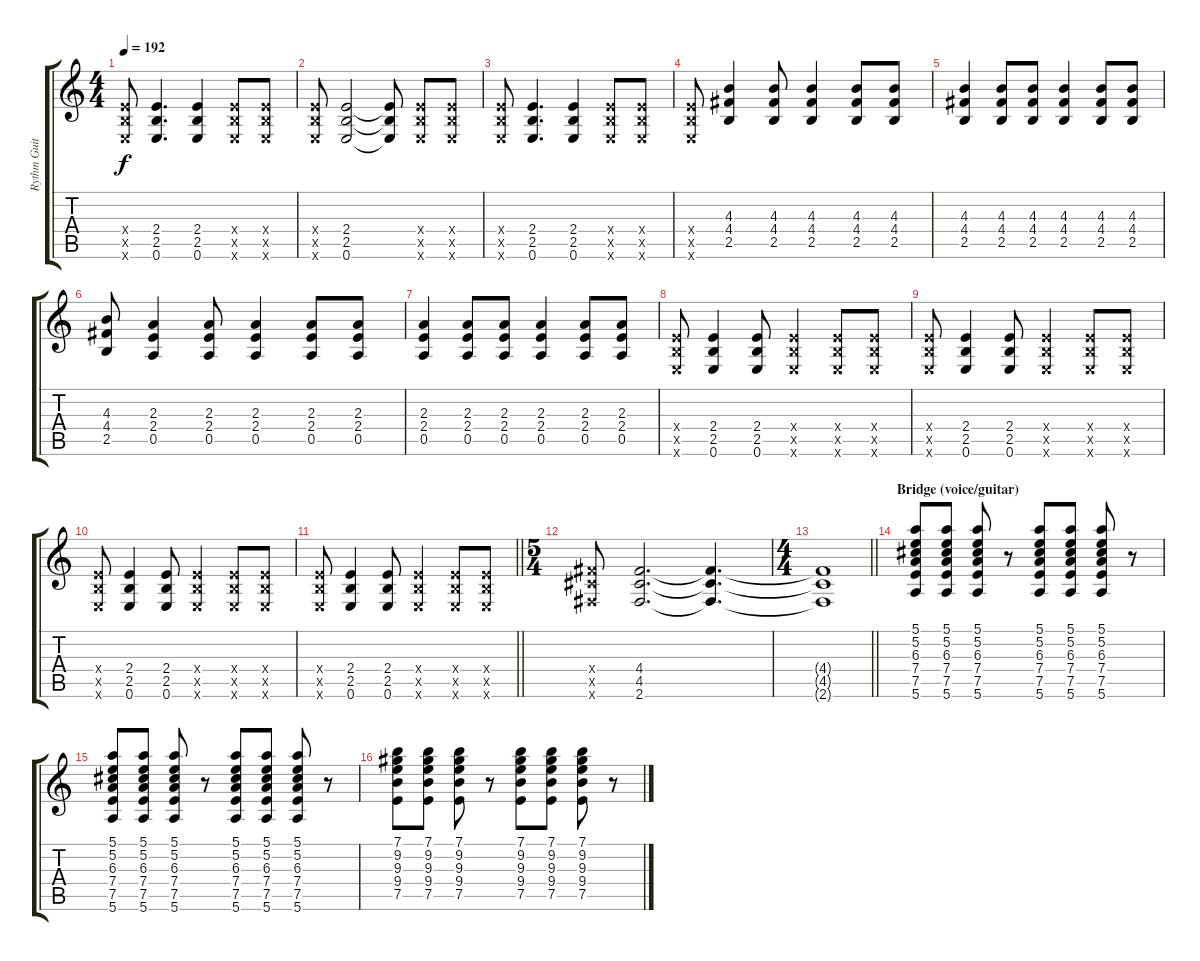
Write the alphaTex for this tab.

\track ("Rythm Guitar" "Rythm Guit") {instrument distortionguitar}
\staff {score tabs}
\tuning (E4 B3 G3 D3 A2 E2) {hide}
\ts (4 4)
\tempo 192
\clef g2
\ks c
(2.4{x} 2.5{x} 0.6{x}).8{dy f} (2.4 2.5 0.6).4{d} (2.4 2.5 0.6).4 (2.4{x} 2.5{x} 0.6{x}).8 (2.4{x} 2.5{x} 0.6{x}).8 |
(2.4{x} 2.5{x} 0.6{x}).8 (2.4 2.5 0.6).2 (2.4{t} 2.5{t} 0.6{t}).8 (2.4{x} 2.5{x} 0.6{x}).8 (2.4{x} 2.5{x} 0.6{x}).8 |
(2.4{x} 2.5{x} 0.6{x}).8 (2.4 2.5 0.6).4{d} (2.4 2.5 0.6).4 (2.4{x} 2.5{x} 0.6{x}).8 (2.4{x} 2.5{x} 0.6{x}).8 |
(2.4{x} 2.5{x} 0.6{x}).8 (4.3 4.4 2.5).4 (4.3 4.4 2.5).8 (4.3 4.4 2.5).4 (4.3 4.4 2.5).8 (4.3 4.4 2.5).8 |
(4.3 4.4 2.5).4 (4.3 4.4 2.5).8 (4.3 4.4 2.5).8 (4.3 4.4 2.5).4 (4.3 4.4 2.5).8 (4.3 4.4 2.5).8 |
(4.3 4.4 2.5).8 (2.3 2.4 0.5).4 (2.3 2.4 0.5).8 (2.3 2.4 0.5).4 (2.3 2.4 0.5).8 (2.3 2.4 0.5).8 |
(2.3 2.4 0.5).4 (2.3 2.4 0.5).8 (2.3 2.4 0.5).8 (2.3 2.4 0.5).4 (2.3 2.4 0.5).8 (2.3 2.4 0.5).8 |
(2.4{x} 2.5{x} 0.6{x}).8 (2.4 2.5 0.6).4 (2.4 2.5 0.6).8 (2.4{x} 2.5{x} 0.6{x}).4 (2.4{x} 2.5{x} 0.6{x}).8 (2.4{x} 2.5{x} 0.6{x}).8 |
(2.4{x} 2.5{x} 0.6{x}).8 (2.4 2.5 0.6).4 (2.4 2.5 0.6).8 (2.4{x} 2.5{x} 0.6{x}).4 (2.4{x} 2.5{x} 0.6{x}).8 (2.4{x} 2.5{x} 0.6{x}).8 |
(2.4{x} 2.5{x} 0.6{x}).8 (2.4 2.5 0.6).4 (2.4 2.5 0.6).8 (2.4{x} 2.5{x} 0.6{x}).4 (2.4{x} 2.5{x} 0.6{x}).8 (2.4{x} 2.5{x} 0.6{x}).8 |
\barLineRight lightlight
(2.4{x} 2.5{x} 0.6{x}).8 (2.4 2.5 0.6).4 (2.4 2.5 0.6).8 (2.4{x} 2.5{x} 0.6{x}).4 (2.4{x} 2.5{x} 0.6{x}).8 (2.4{x} 2.5{x} 0.6{x}).8 |
\ts (5 4)
\section ("" "")
(4.4{x} 4.5{x} 2.6{x}).8 (4.4 4.5 2.6).2{d} (4.4{t} 4.5{t} 2.6{t}).4{d} |
\ts (4 4)
\barLineRight lightlight
(4.4{t} 4.5{t} 2.6{t}).1 |
\section ("" "Bridge (voice/guitar)")
(5.1 5.2 6.3 7.4 7.5 5.6).8 (5.1 5.2 6.3 7.4 7.5 5.6).8 (5.1 5.2 6.3 7.4 7.5 5.6).8 r.8 (5.1 5.2 6.3 7.4 7.5 5.6).8 (5.1 5.2 6.3 7.4 7.5 5.6).8 (5.1 5.2 6.3 7.4 7.5 5.6).8 r.8 |
(5.1 5.2 6.3 7.4 7.5 5.6).8 (5.1 5.2 6.3 7.4 7.5 5.6).8 (5.1 5.2 6.3 7.4 7.5 5.6).8 r.8 (5.1 5.2 6.3 7.4 7.5 5.6).8 (5.1 5.2 6.3 7.4 7.5 5.6).8 (5.1 5.2 6.3 7.4 7.5 5.6).8 r.8 |
(7.1 9.2 9.3 9.4 7.5).8 (7.1 9.2 9.3 9.4 7.5).8 (7.1 9.2 9.3 9.4 7.5).8 r.8 (7.1 9.2 9.3 9.4 7.5).8 (7.1 9.2 9.3 9.4 7.5).8 (7.1 9.2 9.3 9.4 7.5).8 r.8
